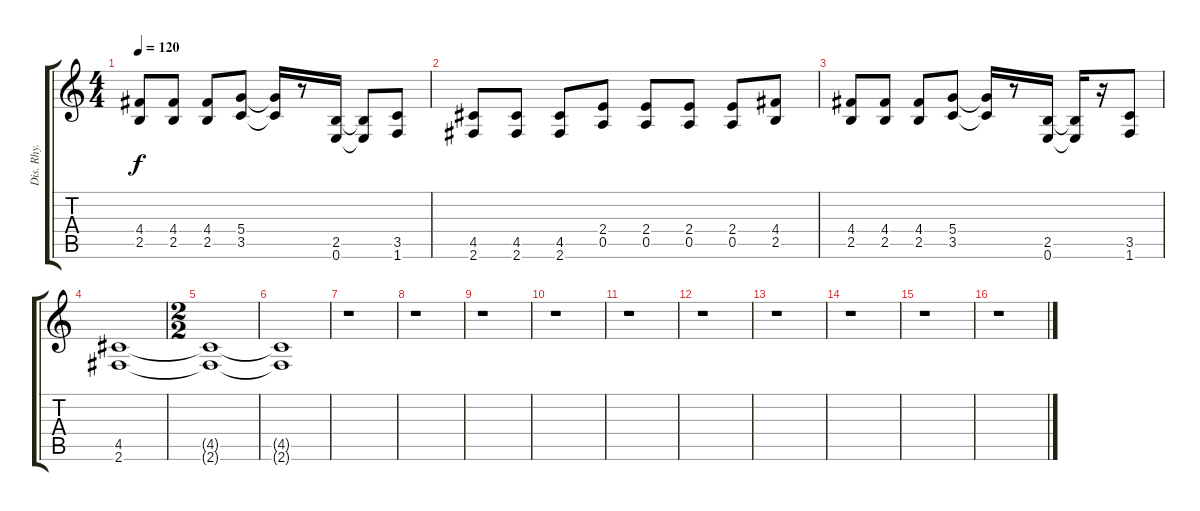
\track ("Dis. Rhy." "Dis. Rhy.") {instrument distortionguitar}
\staff {score tabs}
\tuning (E4 B3 G3 D3 A2 E2) {hide}
\ts (4 4)
\tempo 120
\clef g2
\ks c
(4.4 2.5).8{dy f} (4.4 2.5).8 (4.4 2.5).8 (5.4 3.5).8 (5.4{t} 3.5{t}).16 r.8 (2.5 0.6).16 (2.5{t} 0.6{t}).8 (3.5 1.6).8 |
(4.5 2.6).8 (4.5 2.6).8 (4.5 2.6).8 (2.4 0.5).8 (2.4 0.5).8 (2.4 0.5).8 (2.4 0.5).8 (4.4 2.5).8 |
(4.4 2.5).8 (4.4 2.5).8 (4.4 2.5).8 (5.4 3.5).8 (5.4{t} 3.5{t}).16 r.8 (2.5 0.6).16 (2.5{t} 0.6{t}).16 r.16 (3.5 1.6).8 |
(4.5 2.6).1 |
\ts (2 2)
(4.5{t} 2.6{t}).1 |
(4.5{t} 2.6{t}).1 |
r.1 |
r.1 |
r.1 |
r.1 |
r.1 |
r.1 |
r.1 |
r.1 |
r.1 |
r.1
